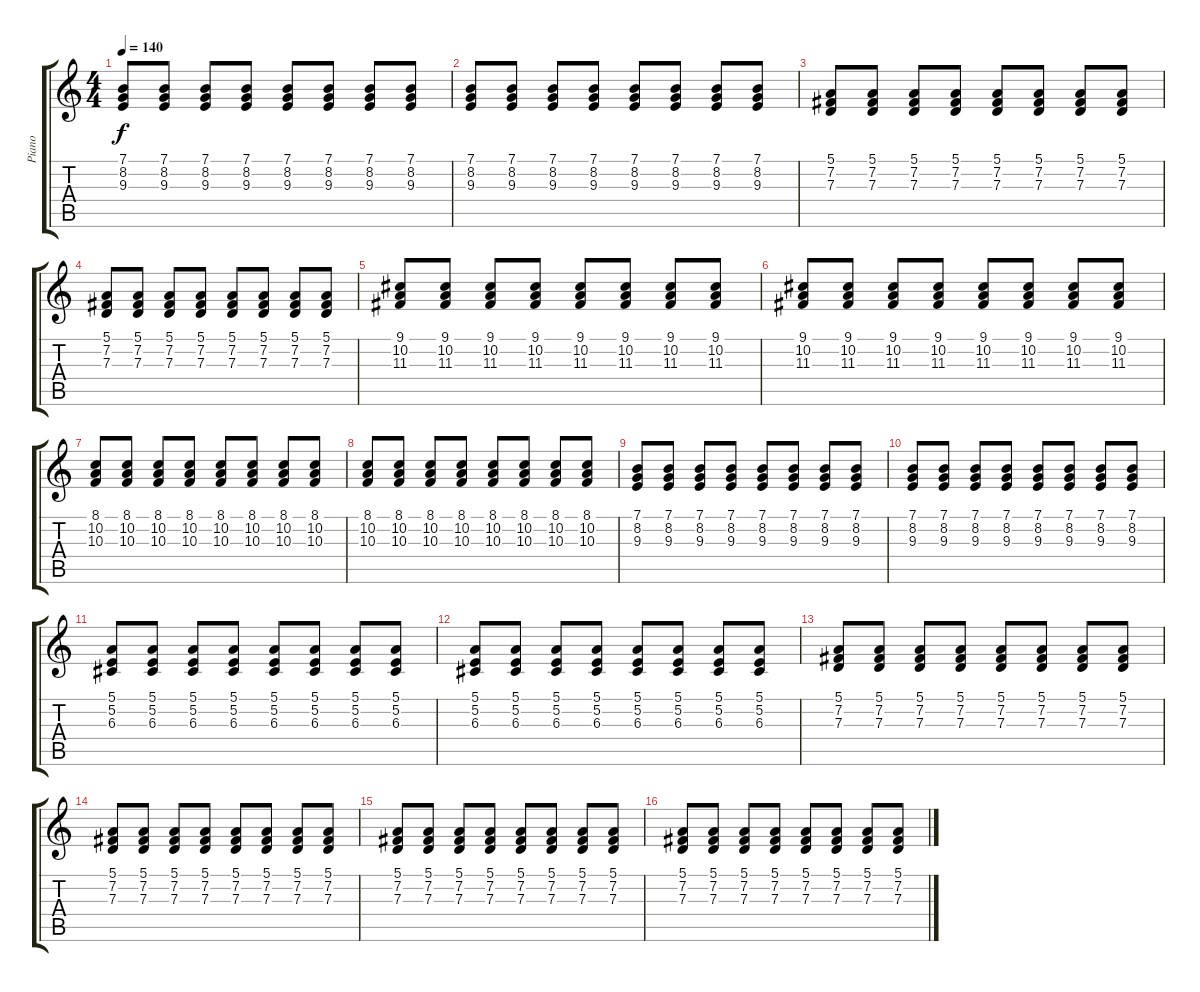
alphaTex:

\track ("Piano" "Piano") {instrument brightacousticpiano}
\staff {score tabs}
\tuning (E4 B3 G3 D3 A2 E2) {hide}
\ts (4 4)
\tempo 140
\clef g2
\ks c
(7.1 8.2 9.3).8{dy f} (7.1 8.2 9.3).8 (7.1 8.2 9.3).8 (7.1 8.2 9.3).8 (7.1 8.2 9.3).8 (7.1 8.2 9.3).8 (7.1 8.2 9.3).8 (7.1 8.2 9.3).8 |
(7.1 8.2 9.3).8 (7.1 8.2 9.3).8 (7.1 8.2 9.3).8 (7.1 8.2 9.3).8 (7.1 8.2 9.3).8 (7.1 8.2 9.3).8 (7.1 8.2 9.3).8 (7.1 8.2 9.3).8 |
(5.1 7.2 7.3).8 (5.1 7.2 7.3).8 (5.1 7.2 7.3).8 (5.1 7.2 7.3).8 (5.1 7.2 7.3).8 (5.1 7.2 7.3).8 (5.1 7.2 7.3).8 (5.1 7.2 7.3).8 |
(5.1 7.2 7.3).8 (5.1 7.2 7.3).8 (5.1 7.2 7.3).8 (5.1 7.2 7.3).8 (5.1 7.2 7.3).8 (5.1 7.2 7.3).8 (5.1 7.2 7.3).8 (5.1 7.2 7.3).8 |
(9.1 10.2 11.3).8 (9.1 10.2 11.3).8 (9.1 10.2 11.3).8 (9.1 10.2 11.3).8 (9.1 10.2 11.3).8 (9.1 10.2 11.3).8 (9.1 10.2 11.3).8 (9.1 10.2 11.3).8 |
(9.1 10.2 11.3).8 (9.1 10.2 11.3).8 (9.1 10.2 11.3).8 (9.1 10.2 11.3).8 (9.1 10.2 11.3).8 (9.1 10.2 11.3).8 (9.1 10.2 11.3).8 (9.1 10.2 11.3).8 |
(8.1 10.2 10.3).8 (8.1 10.2 10.3).8 (8.1 10.2 10.3).8 (8.1 10.2 10.3).8 (8.1 10.2 10.3).8 (8.1 10.2 10.3).8 (8.1 10.2 10.3).8 (8.1 10.2 10.3).8 |
(8.1 10.2 10.3).8 (8.1 10.2 10.3).8 (8.1 10.2 10.3).8 (8.1 10.2 10.3).8 (8.1 10.2 10.3).8 (8.1 10.2 10.3).8 (8.1 10.2 10.3).8 (8.1 10.2 10.3).8 |
(7.1 8.2 9.3).8 (7.1 8.2 9.3).8 (7.1 8.2 9.3).8 (7.1 8.2 9.3).8 (7.1 8.2 9.3).8 (7.1 8.2 9.3).8 (7.1 8.2 9.3).8 (7.1 8.2 9.3).8 |
(7.1 8.2 9.3).8 (7.1 8.2 9.3).8 (7.1 8.2 9.3).8 (7.1 8.2 9.3).8 (7.1 8.2 9.3).8 (7.1 8.2 9.3).8 (7.1 8.2 9.3).8 (7.1 8.2 9.3).8 |
(5.1 5.2 6.3).8 (5.1 5.2 6.3).8 (5.1 5.2 6.3).8 (5.1 5.2 6.3).8 (5.1 5.2 6.3).8 (5.1 5.2 6.3).8 (5.1 5.2 6.3).8 (5.1 5.2 6.3).8 |
(5.1 5.2 6.3).8 (5.1 5.2 6.3).8 (5.1 5.2 6.3).8 (5.1 5.2 6.3).8 (5.1 5.2 6.3).8 (5.1 5.2 6.3).8 (5.1 5.2 6.3).8 (5.1 5.2 6.3).8 |
(5.1 7.2 7.3).8 (5.1 7.2 7.3).8 (5.1 7.2 7.3).8 (5.1 7.2 7.3).8 (5.1 7.2 7.3).8 (5.1 7.2 7.3).8 (5.1 7.2 7.3).8 (5.1 7.2 7.3).8 |
(5.1 7.2 7.3).8 (5.1 7.2 7.3).8 (5.1 7.2 7.3).8 (5.1 7.2 7.3).8 (5.1 7.2 7.3).8 (5.1 7.2 7.3).8 (5.1 7.2 7.3).8 (5.1 7.2 7.3).8 |
(5.1 7.2 7.3).8 (5.1 7.2 7.3).8 (5.1 7.2 7.3).8 (5.1 7.2 7.3).8 (5.1 7.2 7.3).8 (5.1 7.2 7.3).8 (5.1 7.2 7.3).8 (5.1 7.2 7.3).8 |
(5.1 7.2 7.3).8 (5.1 7.2 7.3).8 (5.1 7.2 7.3).8 (5.1 7.2 7.3).8 (5.1 7.2 7.3).8 (5.1 7.2 7.3).8 (5.1 7.2 7.3).8 (5.1 7.2 7.3).8
